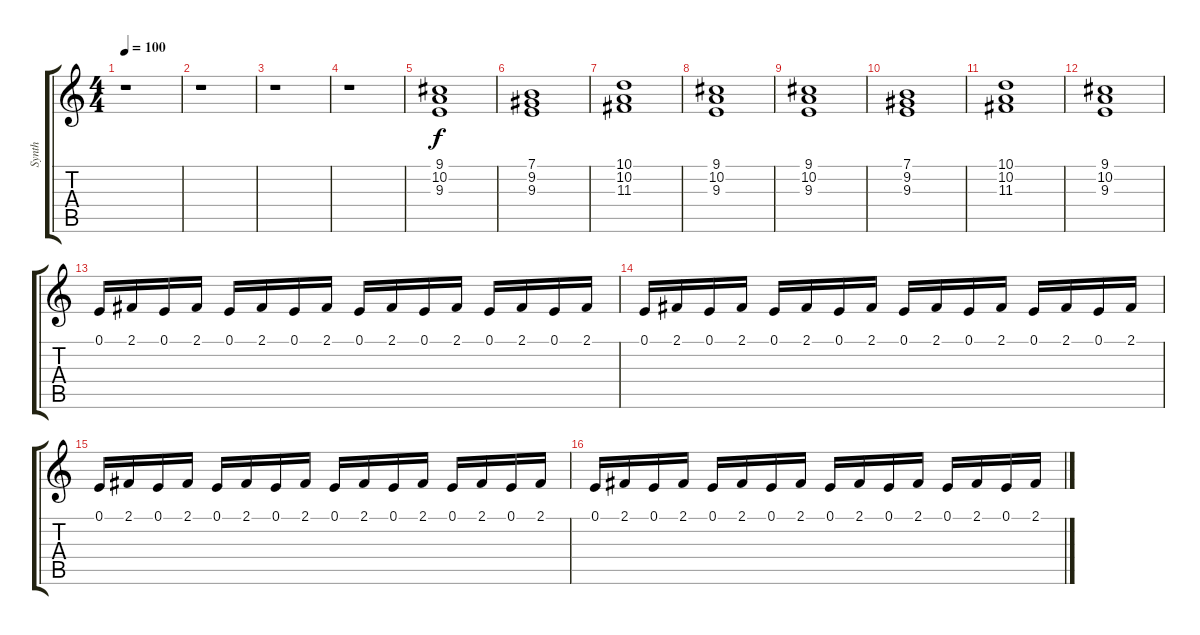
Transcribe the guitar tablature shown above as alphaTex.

\track ("Synth" "Synth") {instrument synthstrings1}
\staff {score tabs}
\tuning (E4 B3 G3 D3 A2 E2) {hide}
\ts (4 4)
\tempo 100
\clef g2
\ks c
r.1{dy f} |
r.1 |
r.1 |
r.1 |
(9.1 10.2 9.3).1 |
(7.1 9.2 9.3).1 |
(10.1 10.2 11.3).1 |
(9.1 10.2 9.3).1 |
(9.1 10.2 9.3).1 |
(7.1 9.2 9.3).1 |
(10.1 10.2 11.3).1 |
(9.1 10.2 9.3).1 |
0.1.16 2.1.16 0.1.16 2.1.16 0.1.16 2.1.16 0.1.16 2.1.16 0.1.16 2.1.16 0.1.16 2.1.16 0.1.16 2.1.16 0.1.16 2.1.16 |
0.1.16 2.1.16 0.1.16 2.1.16 0.1.16 2.1.16 0.1.16 2.1.16 0.1.16 2.1.16 0.1.16 2.1.16 0.1.16 2.1.16 0.1.16 2.1.16 |
0.1.16 2.1.16 0.1.16 2.1.16 0.1.16 2.1.16 0.1.16 2.1.16 0.1.16 2.1.16 0.1.16 2.1.16 0.1.16 2.1.16 0.1.16 2.1.16 |
0.1.16 2.1.16 0.1.16 2.1.16 0.1.16 2.1.16 0.1.16 2.1.16 0.1.16 2.1.16 0.1.16 2.1.16 0.1.16 2.1.16 0.1.16 2.1.16
